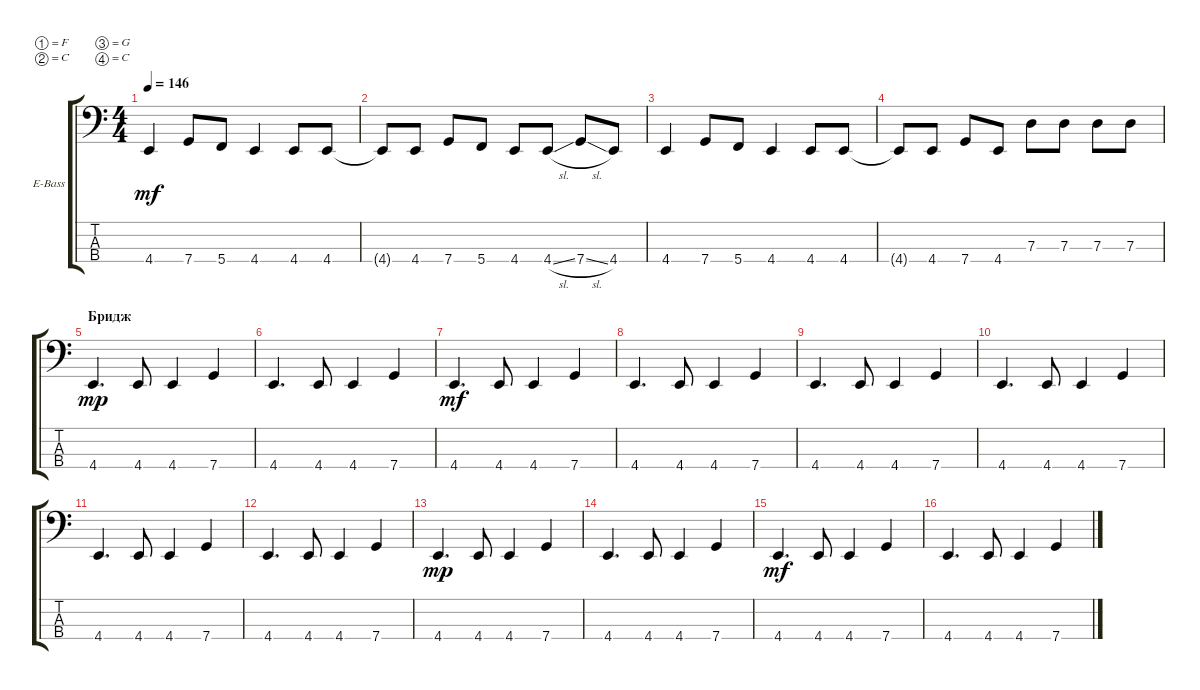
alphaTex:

\defaultSystemsLayout 4
\bracketExtendMode groupsimilarinstruments
\firstSystemTrackNameOrientation horizontal
\otherSystemsTrackNameOrientation horizontal
\track ("Electric Bass" "E-Bass") {instrument electricbassfinger}
\staff {score tabs}
\tuning (F2 C2 G1 C1)
\ts (4 4)
\tempo 146
\clef f4
\scale
0.333333
\ks c
4.4.4{dy mf} 7.4.8 5.4.8 4.4.4 4.4.8 4.4.8 |
\scale
0.333333 4.4{t}.8 4.4.8 7.4.8 5.4.8 4.4.8 4.4{sl}.8 7.4{sl}.8 4.4.8 |
\scale
0.333333 4.4.4 7.4.8 5.4.8 4.4.4 4.4.8 4.4.8 |
\scale
0.312821 4.4{t}.8 4.4.8 7.4.8 4.4.8 7.3.8 7.3.8 7.3.8 7.3.8 |
\section ("" "Бридж")
\scale
0.374359 4.4.4{d dy mp} 4.4.8 4.4.4 7.4.4 |
\scale
0.312821 4.4.4{d} 4.4.8 4.4.4 7.4.4 |
\scale
0.333333 4.4.4{d dy mf} 4.4.8 4.4.4 7.4.4 |
\scale
0.333333 4.4.4{d} 4.4.8 4.4.4 7.4.4 |
\scale
0.333333 4.4.4{d} 4.4.8 4.4.4 7.4.4 |
\scale
0.322751 4.4.4{d} 4.4.8 4.4.4 7.4.4 |
\scale
0.322751 4.4.4{d} 4.4.8 4.4.4 7.4.4 |
4.4.4{d} 4.4.8 4.4.4 7.4.4 |
4.4.4{d dy mp} 4.4.8 4.4.4 7.4.4 |
4.4.4{d} 4.4.8 4.4.4 7.4.4 |
4.4.4{d dy mf} 4.4.8 4.4.4 7.4.4 |
4.4.4{d} 4.4.8 4.4.4 7.4.4
